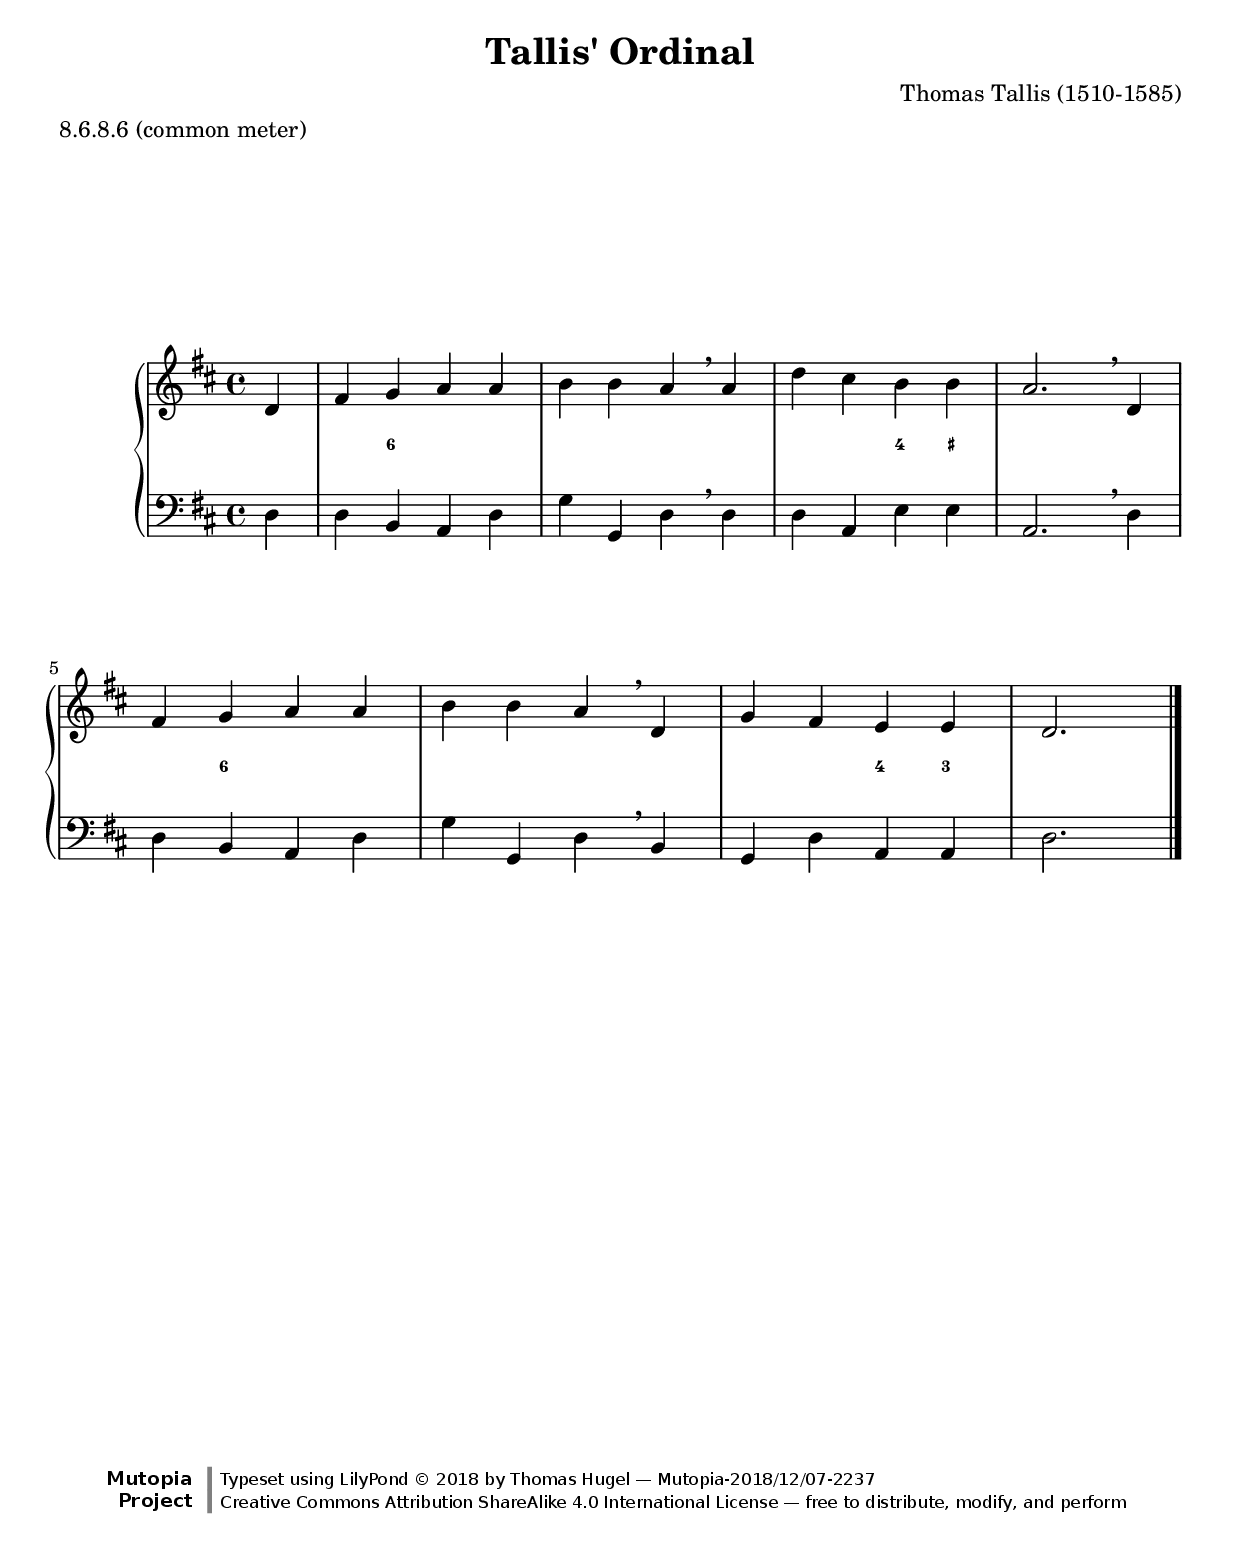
\version "2.19.82"
\paper {
    markup-system-spacing =
    #'((basic-distance . 12)
       (minimum-distance . 8)
       (padding . 1)
       (stretchability . 10)) % default 60
    system-system-spacing =
    #'((basic-distance . 12)
       (minimum-distance . 8)
       (padding . 1)
       (stretchability . 3)) % default 60
}


\header {
    title = "Tallis' Ordinal"
    composer = "Thomas Tallis (1510-1585)"
    %opus = "Opus 0"
    %piece = "Left-aligned header"
    date = "1567"
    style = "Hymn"
    meter = "8.6.8.6 (common meter)"
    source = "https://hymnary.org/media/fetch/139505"

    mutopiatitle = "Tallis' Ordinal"
    %mutopiaopus = "Op.0"
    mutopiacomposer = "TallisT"
    %--A list of instruments can be found at http://www.mutopiaproject.org/browse.html#byInstrument
    %--Multiple instruments are separated by a comma
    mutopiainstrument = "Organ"
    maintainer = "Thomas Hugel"
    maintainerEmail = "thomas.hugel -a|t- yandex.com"
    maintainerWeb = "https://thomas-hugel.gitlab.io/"
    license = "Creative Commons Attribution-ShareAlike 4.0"
    year = "2018"
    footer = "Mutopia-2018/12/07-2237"
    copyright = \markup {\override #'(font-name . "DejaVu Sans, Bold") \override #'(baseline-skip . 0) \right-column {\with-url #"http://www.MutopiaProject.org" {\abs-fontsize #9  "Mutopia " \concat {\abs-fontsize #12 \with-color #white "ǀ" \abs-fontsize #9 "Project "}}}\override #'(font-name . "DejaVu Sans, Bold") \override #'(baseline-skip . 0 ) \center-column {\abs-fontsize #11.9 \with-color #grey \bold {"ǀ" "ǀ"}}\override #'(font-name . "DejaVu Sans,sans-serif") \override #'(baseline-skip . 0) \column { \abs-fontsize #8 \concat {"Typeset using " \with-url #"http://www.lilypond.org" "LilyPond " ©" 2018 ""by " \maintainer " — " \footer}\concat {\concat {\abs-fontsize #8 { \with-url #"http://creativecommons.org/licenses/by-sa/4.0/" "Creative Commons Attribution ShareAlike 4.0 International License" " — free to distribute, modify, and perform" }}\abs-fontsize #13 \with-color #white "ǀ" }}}
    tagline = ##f
}

global = {
  \key d \major
  \time 4/4
}

upperStaff = \relative c' {
  \partial 4 d4 |
  fis g a a |
  b b a \breathe a |
  d cis b b |
  a2. \breathe d,4 | \octaveCheck d'
  fis g a a |
  b b a \breathe d, |
  g fis e e |
  d2. \bar "|." \barNumberCheck #8
}

figs = \figuremode {
  <_>4 |
  <_> <6> <_> <_> |
  <_> <_> <_> <_> |
  <_> <_> <4> <_+> |
  <_>2. <_>4 |
  <_> <6> <_> <_> |
  <_> <_> <_> <_> |
  <_> <_> <4> <3> |
  <_>2. \barNumberCheck #8
}

lowerStaff = \relative c {
  \partial 4 d4 |
  d b a d |
  g g, d' \breathe d |
  d a e' e |
  a,2. \breathe d4 | \octaveCheck d
  d b a d |
  g g, d' \breathe b |
  g d' a a |
  d2. \bar "|." \barNumberCheck #8
}

%---------------------------------------------------------------------
%--Paper-size setting must be commented out or deleted upon submission.
%--LilyPond engraves to paper size A4 by default.
%--Uncomment the setting below to validate your typesetting
%--in "letter" sizing.
%--Mutopia publishes both A4 and letter-sized versions.
%---------------------------------------------------------------------
% #(set-default-paper-size "letter")

%--Default staff size is 20
#(set-global-staff-size 20)

\paper {
    top-margin = 8\mm                              %-minimum: 8 mm
    top-markup-spacing.basic-distance = #6         %-dist. from bottom of top margin to the first markup/title
    top-system-spacing.basic-distance = #12        %-dist. from top margin to system in pages with no titles
    last-bottom-spacing.padding = #2               %-min #1.5 -pads music from copyright block
    ragged-bottom = ##f
    ragged-last-bottom = ##f
}



%-------Typeset music and generate midi


\layout {
  \context {
    \PianoStaff \override VerticalAxisGroup.staff-staff-spacing = % .basic-distance = #50
      #'((basic-distance . 2)
         (minimum-distance . 2)
         (padding . 1)
         (stretchability . 5)) % default 60
  }
  \context {
    \FiguredBass \override VerticalAxisGroup.staff-affinity = #CENTER
  }

}

\score {
    \context PianoStaff  <<
        \set PianoStaff.midiInstrument = "church organ"
        \new Staff { \clef treble \global \upperStaff }
        \new FiguredBass { \figs }
        \new Staff { \clef bass \global \lowerStaff }
    >>
    \layout{}
    \midi  { \tempo 4 = 42 }
}
